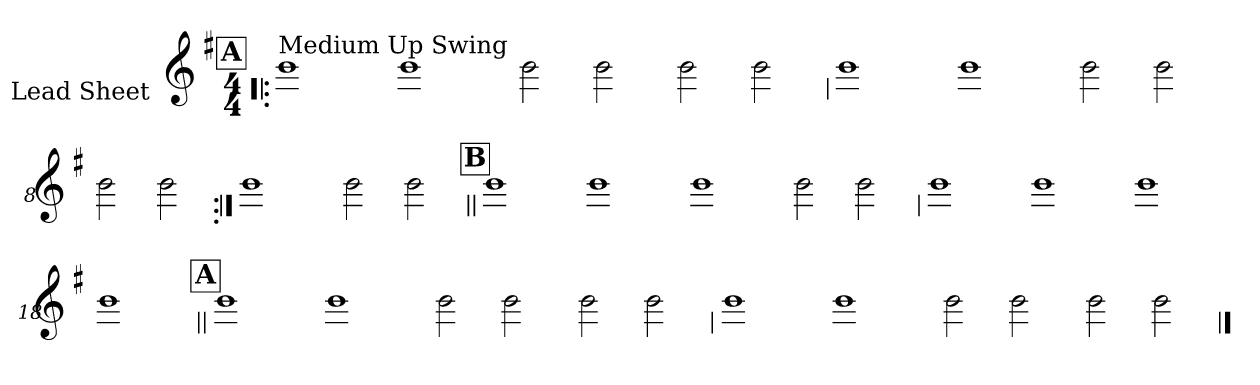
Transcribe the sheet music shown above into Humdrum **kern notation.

**kern
*part1
*staff1
*I"Lead Sheet
*stria0
*clefG2
*k[f#]
*G:
*M4/4
!!LO:REH:place=s1:a:t=A
=1!|:
!LO:TX:a:t=Medium Up Swing
1b
=2-
1b
=3-
2b
2b
=4-
2b
2b
!!LO:LB:g=z
=5
1b
=6-
1b
=7-
2b
2b
=8-
2b
2b
!!LO:LB:g=z
=9:|!
1b
=10-
2b
2b
!!LO:LB:g=z
!!LO:REH:place=s1:a:t=B
=11||
1b
=12-
1b
=13-
1b
=14-
2b
2b
!!LO:LB:g=z
=15
1b
=16-
1b
=17-
1b
=18-
1b
!!LO:LB:g=z
!!LO:REH:place=s1:a:t=A
=19||
1b
=20-
1b
=21-
2b
2b
=22-
2b
2b
!!LO:LB:g=z
=23
1b
=24-
1b
=25-
2b
2b
=26-
2b
2b
==
*-
